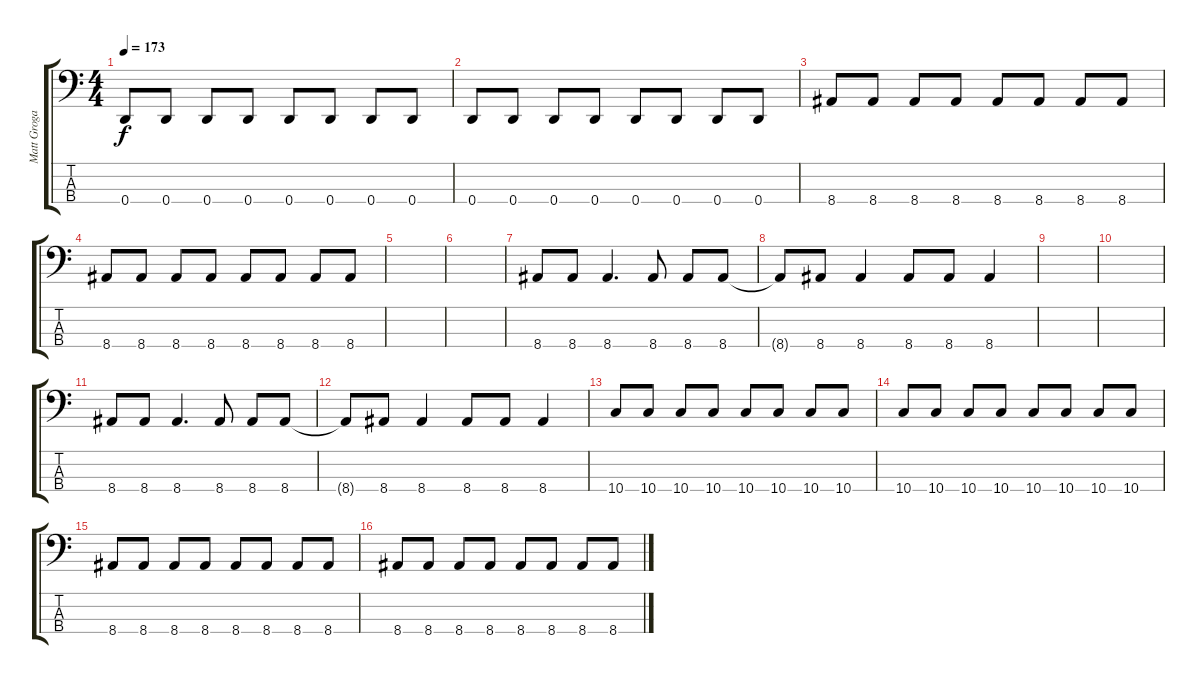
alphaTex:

\track ("Matt Grogan" "Matt Groga") {instrument electricbasspick}
\staff {score tabs}
\tuning (G2 D2 A1 D1) {hide}
\ts (4 4)
\tempo 173
\clef f4
\ks c
0.4{t}.8{dy f} 0.4.8 0.4.8 0.4.8 0.4.8 0.4.8 0.4.8 0.4.8 |
0.4.8 0.4.8 0.4.8 0.4.8 0.4.8 0.4.8 0.4.8 0.4.8 |
8.4.8 8.4.8 8.4.8 8.4.8 8.4.8 8.4.8 8.4.8 8.4.8 |
8.4.8 8.4.8 8.4.8 8.4.8 8.4.8 8.4.8 8.4.8 8.4.8 |
|
|
8.4.8 8.4.8 8.4.4{d} 8.4.8 8.4.8 8.4.8 |
8.4{t}.8 8.4.8 8.4.4 8.4.8 8.4.8 8.4.4 |
|
|
8.4.8 8.4.8 8.4.4{d} 8.4.8 8.4.8 8.4.8 |
8.4{t}.8 8.4.8 8.4.4 8.4.8 8.4.8 8.4.4 |
10.4.8 10.4.8 10.4.8 10.4.8 10.4.8 10.4.8 10.4.8 10.4.8 |
10.4.8 10.4.8 10.4.8 10.4.8 10.4.8 10.4.8 10.4.8 10.4.8 |
8.4.8 8.4.8 8.4.8 8.4.8 8.4.8 8.4.8 8.4.8 8.4.8 |
8.4.8 8.4.8 8.4.8 8.4.8 8.4.8 8.4.8 8.4.8 8.4.8
